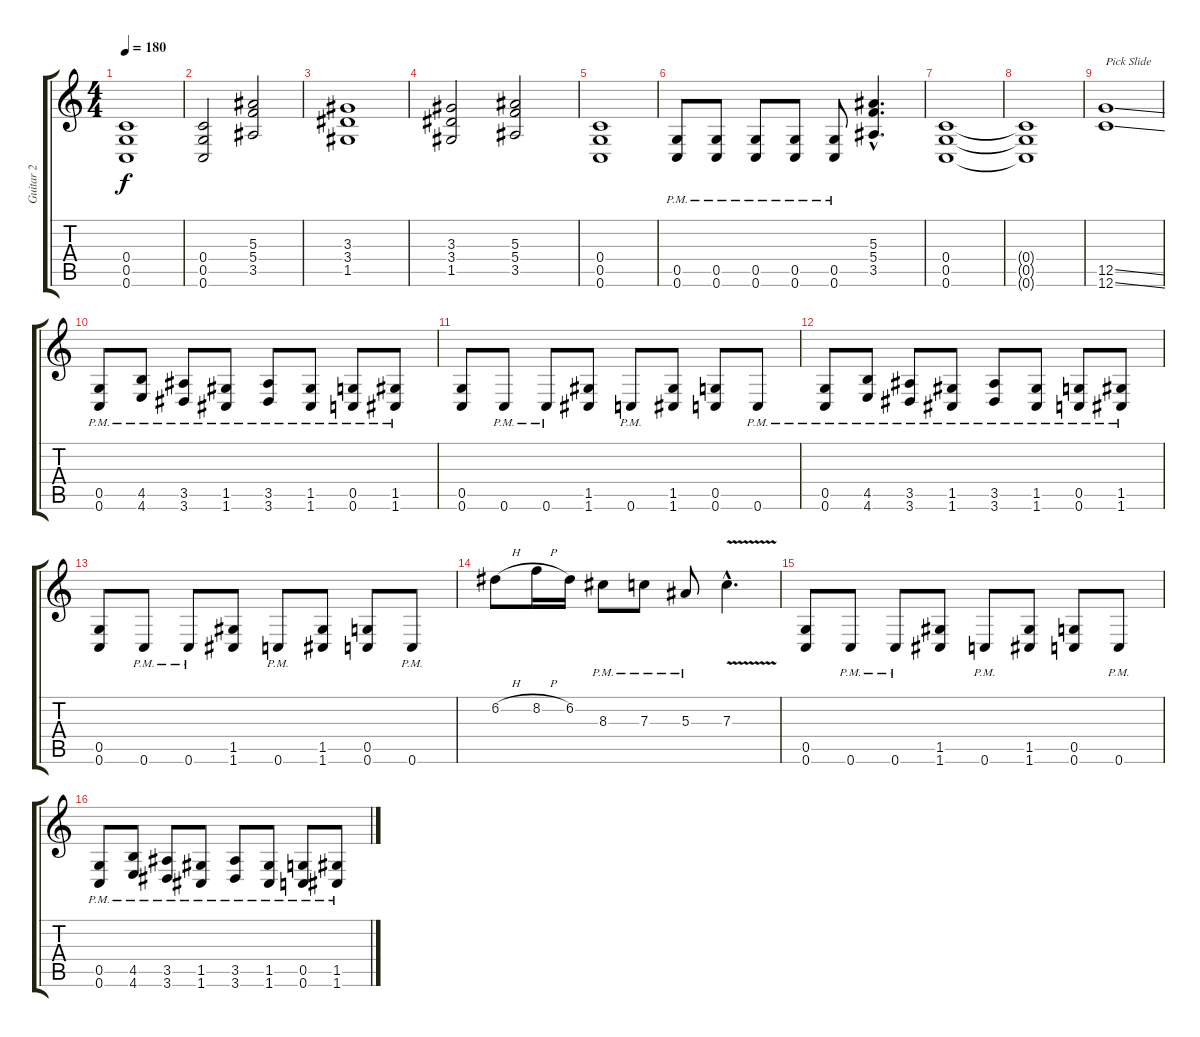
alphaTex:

\track ("Guitar 2" "Guitar 2") {instrument distortionguitar}
\staff {score tabs}
\tuning (D4 A3 F3 C3 G2 C2) {hide}
\ts (4 4)
\tempo 180
\clef g2
\ks c
(0.4 0.5 0.6).1{dy f} |
(0.4 0.5 0.6).2 (5.3 5.4 3.5).2 |
(3.3 3.4 1.5).1 |
(3.3 3.4 1.5).2 (5.3 5.4 3.5).2 |
(0.4 0.5 0.6).1 |
(0.5{pm} 0.6{pm}).8 (0.5{pm} 0.6{pm}).8 (0.5{pm} 0.6{pm}).8 (0.5{pm} 0.6{pm}).8 (0.5{pm} 0.6{pm}).8 (5.3{hac} 5.4{hac} 3.5{hac}).4{d} |
(0.4 0.5 0.6).1 |
(0.4{t} 0.5{t} 0.6{t}).1 |
(12.5{ss} 12.6{ss}).1{txt "Pick Slide"} |
(0.5{pm} 0.6{pm}).8 (4.5{pm} 4.6{pm}).8 (3.5{pm} 3.6{pm}).8 (1.5{pm} 1.6{pm}).8 (3.5{pm} 3.6{pm}).8 (1.5{pm} 1.6{pm}).8 (0.5{pm} 0.6{pm}).8 (1.5{pm} 1.6{pm}).8 |
(0.5 0.6).8 0.6{pm}.8 0.6{pm}.8 (1.5 1.6).8 0.6{pm}.8 (1.5 1.6).8 (0.5 0.6).8 0.6{pm}.8 |
(0.5{pm} 0.6{pm}).8 (4.5{pm} 4.6{pm}).8 (3.5{pm} 3.6{pm}).8 (1.5{pm} 1.6{pm}).8 (3.5{pm} 3.6{pm}).8 (1.5{pm} 1.6{pm}).8 (0.5{pm} 0.6{pm}).8 (1.5{pm} 1.6{pm}).8 |
(0.5 0.6).8 0.6{pm}.8 0.6{pm}.8 (1.5 1.6).8 0.6{pm}.8 (1.5 1.6).8 (0.5 0.6).8 0.6{pm}.8 |
6.2{h}.8 8.2{h}.16 6.2.16 8.3{pm}.8 7.3{pm}.8 5.3{pm}.8 7.3{v hac}.4{d} |
(0.5 0.6).8 0.6{pm}.8 0.6{pm}.8 (1.5 1.6).8 0.6{pm}.8 (1.5 1.6).8 (0.5 0.6).8 0.6{pm}.8 |
(0.5{pm} 0.6{pm}).8 (4.5{pm} 4.6{pm}).8 (3.5{pm} 3.6{pm}).8 (1.5{pm} 1.6{pm}).8 (3.5{pm} 3.6{pm}).8 (1.5{pm} 1.6{pm}).8 (0.5{pm} 0.6{pm}).8 (1.5{pm} 1.6{pm}).8
